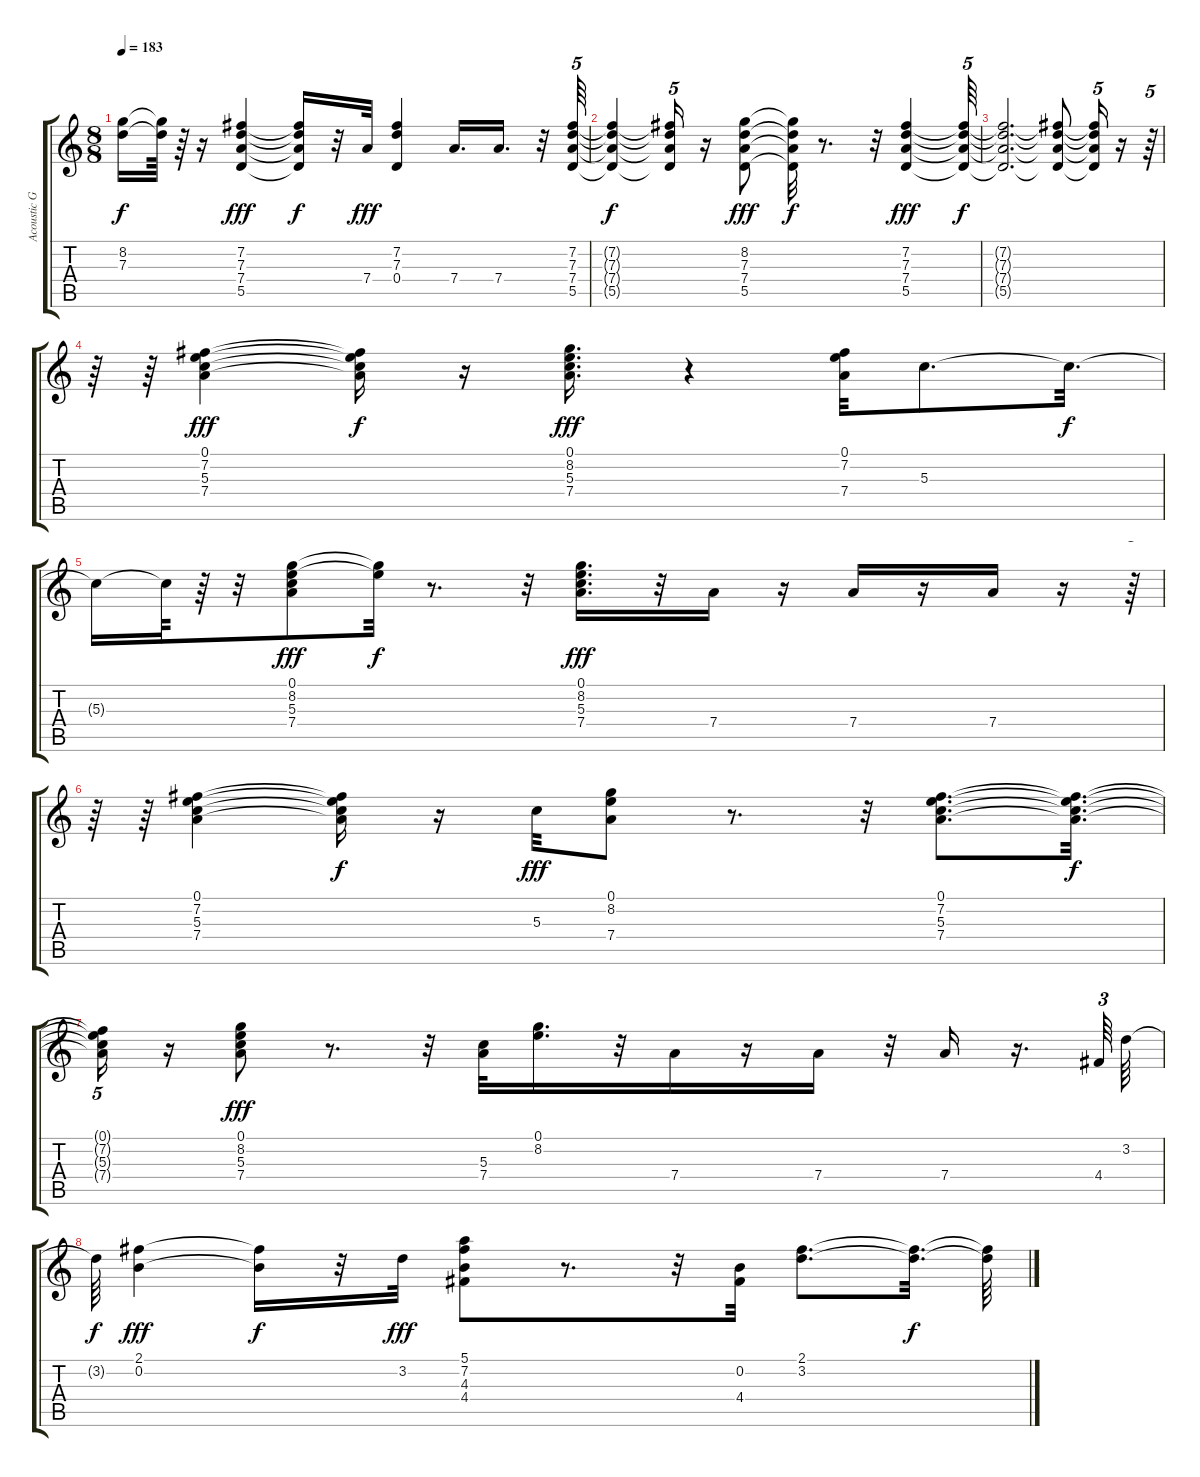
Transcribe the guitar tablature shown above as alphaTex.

\track ("Acoustic Guitar" "Acoustic G") {instrument acousticguitarsteel}
\staff {score tabs}
\tuning (E4 B3 G3 D3 A2 E2) {hide}
\ts (8 8)
\tempo 183
\clef g2
\ks c
(8.2{t} 7.3{t}).16{dy f} (8.2{t} 7.3{t}).64 r.64 r.16 (7.2 7.3 7.4 5.5).4{dy fff} (7.2{t} 7.3{t} 7.4{t} 5.5{t}).16{dy f} r.32 7.4.32{dy fff} (7.2 7.3 0.4).4 7.4.16{d} 7.4.16{d} r.32 (7.2 7.3 7.4 5.5).64{tu (5 4)} |
(7.2{t} 7.3{t} 7.4{t} 5.5{t}).4{dy f} (7.2{t} 7.3{t} 7.4{t} 5.5{t}).16{tu (5 4)} r.16 (8.2 7.3 7.4 5.5).8{dy fff} (8.2{t} 7.3{t} 7.4{t} 5.5{t}).32{dy f} r.8{d} r.32 (7.2 7.3 7.4 5.5).4{dy fff} (7.2{t} 7.3{t} 7.4{t} 5.5{t}).64{tu (5 4) dy f} |
(7.2{t} 7.3{t} 7.4{t} 5.5{t}).2{d} (7.2{t} 7.3{t} 7.4{t} 5.5{t}).8 (7.2{t} 7.3{t} 7.4{t} 5.5{t}).16{tu (5 4)} r.16 r.64{tu (5 4)} |
r.64 r.64 (0.1 7.2 5.3 7.4).4{dy fff} (0.1{t} 7.2{t} 5.3{t} 7.4{t}).16{dy f} r.16 (0.1 8.2 5.3 7.4).16{d dy fff} r.4 (0.1 7.2 7.4).32 5.3.8{d} 5.3{t}.32{d dy f} |
5.3{t}.16 5.3{t}.64 r.64 r.32 (0.1 8.2 5.3 7.4).8{dy fff} (0.1{t} 8.2{t}).32{dy f} r.8{d} r.32 (0.1 8.2 5.3 7.4).16{d dy fff} r.32 7.4.16 r.16 7.4.16 r.16 7.4.16 r.16 r.64{tu (5 4)} |
r.64 r.64 (0.1 7.2 5.3 7.4).4 (0.1{t} 7.2{t} 5.3{t} 7.4{t}).16{dy f} r.16 5.3.32{dy fff} (0.1 8.2 7.4).8 r.8{d} r.32 (0.1 7.2 5.3 7.4).8{d} (0.1{t} 7.2{t} 5.3{t} 7.4{t}).32{d dy f} |
(0.1{t} 7.2{t} 5.3{t} 7.4{t}).16{tu (5 4)} r.16 (0.1 8.2 5.3 7.4).8{dy fff} r.8{d} r.32 (5.3 7.4).32 (0.1 8.2).16{d} r.32 7.4.16 r.16 7.4.16 r.32 7.4.16 r.16{d} 4.4.64{tu (3 2)} 3.2.64 |
3.2{t}.64{dy f} (2.1 0.2).4{dy fff} (2.1{t} 0.2{t}).16{dy f} r.32 3.2.32{dy fff} (5.1 7.2 4.3 4.4).8 r.8{d} r.32 (0.2 4.4).32 (2.1 3.2).8{d} (2.1{t} 3.2{t}).32{d dy f} (2.1{t} 3.2{t}).64
